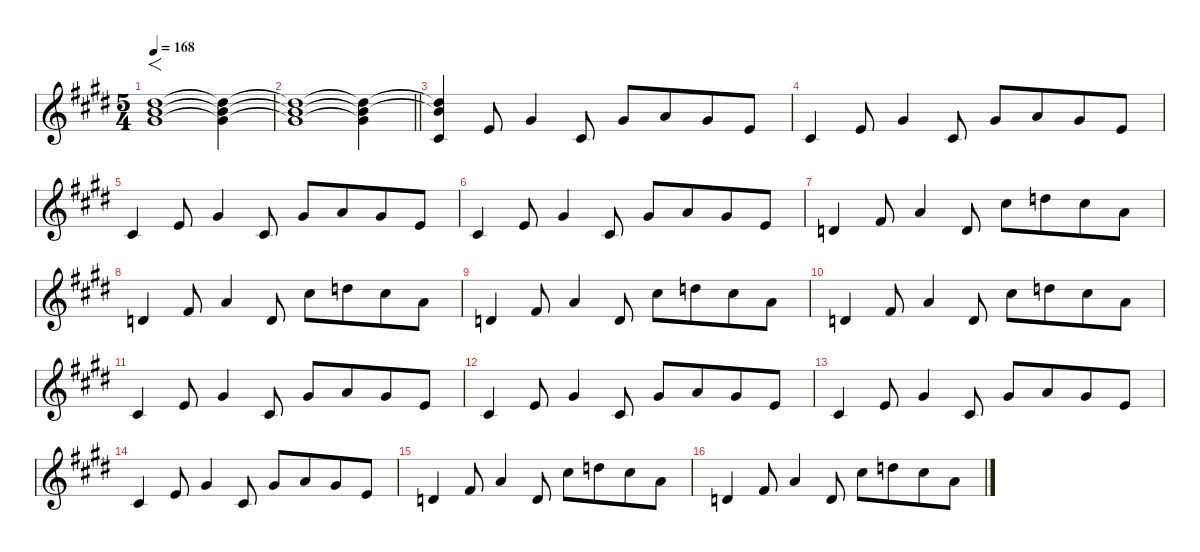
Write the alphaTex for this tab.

\defaultSystemsLayout 4
\hideDynamics
\bracketExtendMode nobrackets
\singleTrackTrackNamePolicy hidden
\multiTrackTrackNamePolicy hidden
\firstSystemTrackNameMode fullname
\firstSystemTrackNameOrientation horizontal
\otherSystemsTrackNameOrientation horizontal
\track ("Synth" "fx.synth.") {defaultSystemsLayout 8 instrument fx7echoes}
\staff {score}
\tuning (Db4 Ab3 E3 B2 Gb2 B1)
\ts (5 4)
\beaming (8 6 4)
\tempo 168
\clef g2
\ks c#minor
(14.1{acc #} 15.2{acc forcenatural} 16.3{acc #}).1{f dy f instrument fx7echoes beam Down} (14.1{t acc #} 15.2{t acc forcenatural} 16.3{t acc #}).4{beam Down} |
\barLineRight lightlight
(14.1{t acc #} 15.2{t acc forcenatural} 16.3{t acc #}).1{beam Down} (14.1{t acc #} 15.2{t acc forcenatural} 16.3{t acc #}).4{beam Down} |
(14.1{t acc #} 15.2{t acc forcenatural} 14.4{acc #}).4{beam Up} 12.3{acc forcenatural}.8{beam Up} 12.2{acc #}.4{beam Up} 14.4{acc #}.8{beam Up} 12.2{acc #}.8{beam Up} 13.2{acc forcenatural}.8{beam Up} 12.2{acc #}.8{beam Up} 12.3{acc forcenatural}.8{beam Up} |
14.4{acc #}.4{beam Up} 12.3{acc forcenatural}.8{beam Up} 12.2{acc #}.4{beam Up} 14.4{acc #}.8{beam Up} 12.2{acc #}.8{beam Up} 13.2{acc forcenatural}.8{beam Up} 12.2{acc #}.8{beam Up} 12.3{acc forcenatural}.8{beam Up} |
14.4{acc #}.4{beam Up} 12.3{acc forcenatural}.8{beam Up} 12.2{acc #}.4{beam Up} 14.4{acc #}.8{beam Up} 12.2{acc #}.8{beam Up} 13.2{acc forcenatural}.8{beam Up} 12.2{acc #}.8{beam Up} 12.3{acc forcenatural}.8{beam Up} |
14.4{acc #}.4{beam Up} 12.3{acc forcenatural}.8{beam Up} 12.2{acc #}.4{beam Up} 14.4{acc #}.8{beam Up} 12.2{acc #}.8{beam Up} 13.2{acc forcenatural}.8{beam Up} 12.2{acc #}.8{beam Up} 12.3{acc forcenatural}.8{beam Up} |
15.4{acc forcenatural}.4{beam Up} 14.3{acc #}.8{beam Up} 13.2{acc forcenatural}.4{beam Up} 15.4{acc forcenatural}.8{beam Up} 12.1{acc #}.8{beam Down} 13.1{acc forcenatural}.8{beam Down} 12.1{acc #}.8{beam Down} 13.2{acc forcenatural}.8{beam Down} |
15.4{acc forcenatural}.4{beam Up} 14.3{acc #}.8{beam Up} 13.2{acc forcenatural}.4{beam Up} 15.4{acc forcenatural}.8{beam Up} 12.1{acc #}.8{beam Down} 13.1{acc forcenatural}.8{beam Down} 12.1{acc #}.8{beam Down} 13.2{acc forcenatural}.8{beam Down} |
15.4{acc forcenatural}.4{beam Up} 14.3{acc #}.8{beam Up} 13.2{acc forcenatural}.4{beam Up} 15.4{acc forcenatural}.8{beam Up} 12.1{acc #}.8{beam Down} 13.1{acc forcenatural}.8{beam Down} 12.1{acc #}.8{beam Down} 13.2{acc forcenatural}.8{beam Down} |
15.4{acc forcenatural}.4{beam Up} 14.3{acc #}.8{beam Up} 13.2{acc forcenatural}.4{beam Up} 15.4{acc forcenatural}.8{beam Up} 12.1{acc #}.8{beam Down} 13.1{acc forcenatural}.8{beam Down} 12.1{acc #}.8{beam Down} 13.2{acc forcenatural}.8{beam Down} |
14.4{acc #}.4{beam Up} 12.3{acc forcenatural}.8{beam Up} 12.2{acc #}.4{beam Up} 14.4{acc #}.8{beam Up} 12.2{acc #}.8{beam Up} 13.2{acc forcenatural}.8{beam Up} 12.2{acc #}.8{beam Up} 12.3{acc forcenatural}.8{beam Up} |
14.4{acc #}.4{beam Up} 12.3{acc forcenatural}.8{beam Up} 12.2{acc #}.4{beam Up} 14.4{acc #}.8{beam Up} 12.2{acc #}.8{beam Up} 13.2{acc forcenatural}.8{beam Up} 12.2{acc #}.8{beam Up} 12.3{acc forcenatural}.8{beam Up} |
14.4{acc #}.4{beam Up} 12.3{acc forcenatural}.8{beam Up} 12.2{acc #}.4{beam Up} 14.4{acc #}.8{beam Up} 12.2{acc #}.8{beam Up} 13.2{acc forcenatural}.8{beam Up} 12.2{acc #}.8{beam Up} 12.3{acc forcenatural}.8{beam Up} |
14.4{acc #}.4{beam Up} 12.3{acc forcenatural}.8{beam Up} 12.2{acc #}.4{beam Up} 14.4{acc #}.8{beam Up} 12.2{acc #}.8{beam Up} 13.2{acc forcenatural}.8{beam Up} 12.2{acc #}.8{beam Up} 12.3{acc forcenatural}.8{beam Up} |
15.4{acc forcenatural}.4{beam Up} 14.3{acc #}.8{beam Up} 13.2{acc forcenatural}.4{beam Up} 15.4{acc forcenatural}.8{beam Up} 12.1{acc #}.8{beam Down} 13.1{acc forcenatural}.8{beam Down} 12.1{acc #}.8{beam Down} 13.2{acc forcenatural}.8{beam Down} |
15.4{acc forcenatural}.4{beam Up} 14.3{acc #}.8{beam Up} 13.2{acc forcenatural}.4{beam Up} 15.4{acc forcenatural}.8{beam Up} 12.1{acc #}.8{beam Down} 13.1{acc forcenatural}.8{beam Down} 12.1{acc #}.8{beam Down} 13.2{acc forcenatural}.8{beam Down}
